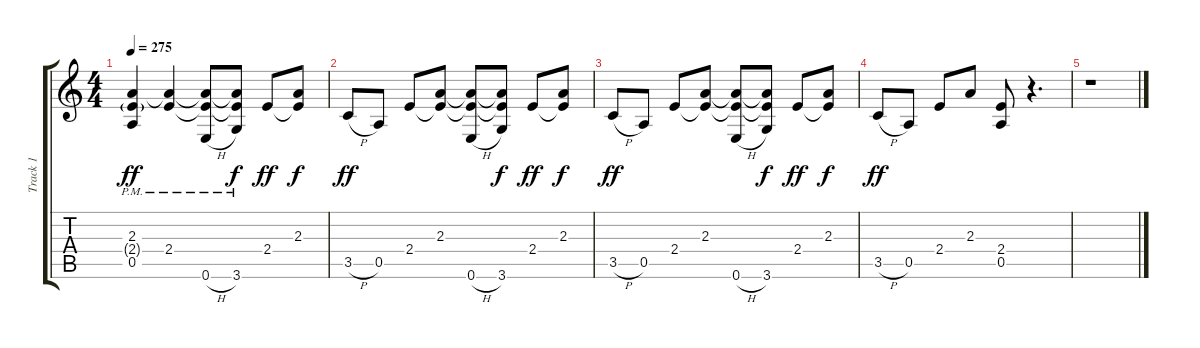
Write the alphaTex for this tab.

\track ("Track 1" "Track 1") {instrument acousticguitarsteel}
\staff {score tabs}
\tuning (E4 B3 G3 D3 A2 E2) {hide}
\ts (4 4)
\tempo 275
\clef g2
\ks c
(2.3 2.4{g pm} 0.5{pm}).4{dy ff} (2.3{t} 2.4{pm}).4 (2.3{t} 2.4{pm t} 0.6{h}).8 (2.3{t} 2.4{pm t} 3.6).8{dy f} 2.4.8{dy ff} (2.3 2.4{t}).8{dy f} |
3.5{h}.8{dy ff} 0.5.8 2.4.8 (2.3 2.4{t}).8 (2.3{t} 2.4{t} 0.6{h}).8 (2.3{t} 2.4{t} 3.6).8{dy f} 2.4.8{dy ff} (2.3 2.4{t}).8{dy f} |
3.5{h}.8{dy ff} 0.5.8 2.4.8 (2.3 2.4{t}).8 (2.3{t} 2.4{t} 0.6{h}).8 (2.3{t} 2.4{t} 3.6).8{dy f} 2.4.8{dy ff} (2.3 2.4{t}).8{dy f} |
3.5{h}.8{dy ff} 0.5.8 2.4.8 2.3.8 (2.4 0.5).8 r.4{d} |
r.1
